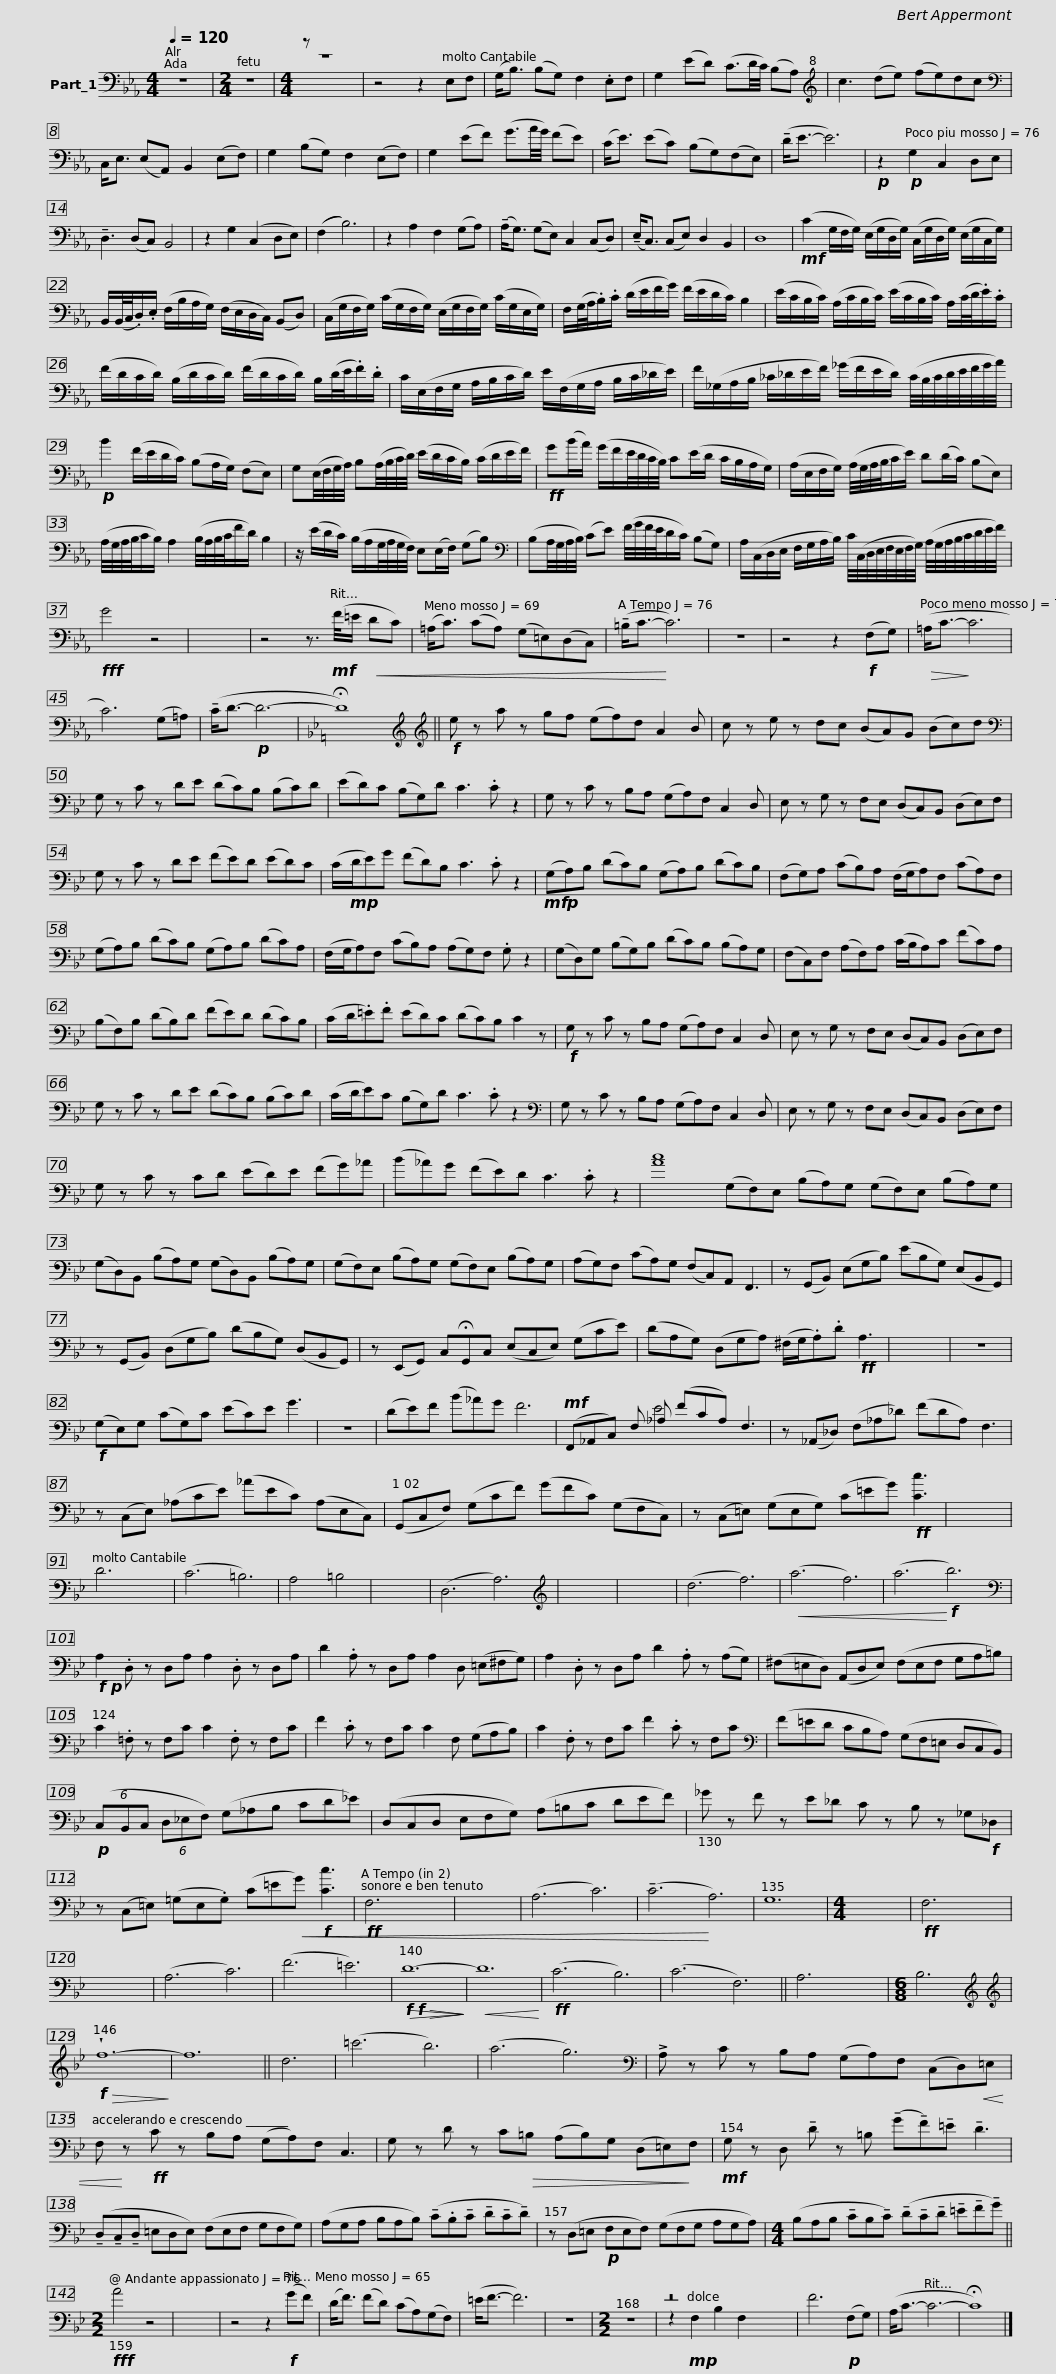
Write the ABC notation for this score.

X:1
%%score ( 1 2 )
L:1/8
Q:1/4=120
M:4/4
I:linebreak $
K:Eb
V:1 bass
V:2 bass
V:1
 z8 |[M:2/4] z4 |[M:4/4] z x7 | z4 z2 E,F, | (G,<B,) (B,G,) F,2 .E,F, | %5
 G,2 (ED) (C3/2D/4C/4) (B,A,) |[K:treble+8] c3 (de) (fe)dc |$[K:bass] C,<E, (E,A,,) B,,2 (E,F,) | G,2 (B,G,) F,2 (E,F,) | G,2 (EF) (G3/2A/4G/4) (FE) | %10
 (C<E) (EC) (B,G,)(F,E,) | (!tenuto!D<E- E6) |$!p! z2!p! G,2 C,2 D,E, | !tenuto!D,3 (D,C,) B,,4 | z2 G,2 (C,2 D,E,) | %15
 ((F,2 B,6)) | z2 A,2 F,2 (G,A,) | (!tenuto!A,<G,) (G,E,) C,2 (C,D,) | (!tenuto!E,<C,) (C,E,) D,2 B,,2 |$ D,8 | %20
!mf! (C2 G,/F,/G,/) (E,/G,/D,/G,/) (C,/G,/D,/G,/) (E,/G,/C,/G,/) | B,,/(B,,/4C,/4.D,/).E,/ (F,/B,/A,/G,/) (F,/E,/D,/C,/) (B,,D,) |$ (C,/G,/F,/G,/) (C/G,/F,/G,/) (E,/G,/F,/G,/) (C/G,/E,/G,/) | F,/(G,/4A,/4.B,/).C/ (D/E/F/G/) (F/E/D/C/) B,2 |$ (E/C/B,/C/) (A,/C/B,/C/) (E/C/B,/C/) A,/(C/4D/4.E/).C/ | %25
 (F/D/C/D/) (B,/D/C/D/) (F/D/C/D/) B,/(D/4E/4.F/).D/ |$ C/(E,/F,/G,/ A,/B,/C/D/) E/(F,/G,/A,/ B,/C/_D/E/) |$ F/(_G,/A,/B,/ _C/_D/E/F/) (_G/F/E/D/) (C/4B,/4C/4D/4E/4F/4G/4A/4) |$!p! B2 (F/E/D/C/) (B,A,/G,/) (F,E,) | G,(E,/4F,/4G,/4A,/4) B,(A,/4B,/4C/4D/4) (E/D/C/B,/) (C/D/E/F/) |$ %30
!ff! G(B/A/) (G/F/E/4D/4C/4B,/4) C(E/D/ C/B,/A,/G,/) | (A,/E,/F,/G,/) (A,/4G,/4A,/4B,/4C/E/) D(D/C/) (B,E,) |$ (A,/4G,/4A,/4B,/4C/B,/) A,2 (B,/4A,/4B,/4C/4F/D/) B,2 | z/ (E/D/C/) (B,/A,/G,/4A,/4G,/4F,/4) E,(E,/F,/) (G,B,) |$[K:bass] (B,A,/4G,/4A,/4B,/4) (CE) (F/4G/4F/4E/4D/C/) (B,G,) | %35
 A,/(C,/D,/E,/ F,/G,/A,/B,/) C/4(C,/4D,/4E,/4F,/4E,/4F,/4G,/4) (A,/4G,/4A,/4B,/4C/4D/4E/4F/4) |$!fff! G4 z4 | x8 | z4 z3/2!mf! (F/4=E/!<(! DC) | (=A,<C) (CA,) (G,=E,)(D,C,) | %40
 (!tenuto!=B,<C-!<)! C6) |$ z8 | z4 z2!f! (F,G,) |!>(! (=A,<C-!>)! C6 | C6) (G,=A,) | %45
 (!tenuto!C<D-!p! D6- |[K:Bb] !fermata!D8) ||$[K:treble][K:treble]!f! e z a z gf (ef)d A2 B | c z e z dc (BA)G (Bc)d |$[K:bass] G, z C z DE (DC)B, (B,C)D | %50
 (ED)C (B,G,)D C3 .C z2 | G, z C z B,A, (G,A,)F, C,2 D, |$ E, z G, z F,E, (D,C,)B,, (D,E,)F, | G, z C z DE (FE)D (ED)C | (C/!mp!D/E)G (FD)B, C3 .C z2 |$ %55
!mf!!p! (G,A,)B, (DC)B, (G,A,)B, (DC)B, | (F,G,)A, (CB,)A, (F,/G,/A,)F, (CA,)F, | (G,A,)B, (DC)B, (G,A,)B, (DC)A, |$ (F,/G,/A,)F, (CB,)A, (A,G,)F, .G, z2 | (G,D,)G, (B,G,)B, (DC)B, (B,A,)G, | %60
 (F,C,)F, (A,F,)A, (C/B,/A,)C (FC)A, |$ (B,F,)B, (DB,)D (FE)D (DC)B, | (C/D/.=E).F (ED)C (DC)B, C2 z |$!f! G, z C z B,A, (G,A,)F, C,2 D, |$ E, z G, z F,E, (D,C,)B,, (D,E,)F, | %65
 G, z C z DE (DC)B, (B,C)D | (C/D/E)C (B,G,)D C3 .C z2 |$[K:bass] G, z C z B,A, (G,A,)F, C,2 D, | E, z G, z F,E, (D,C,)B,, (D,E,)F, | G, z C z CD (ED)E (FG)_A |$ %70
 (B_A)G (FE)D C3 .C z2 | [Ac]8 (G,F,)E, (B,A,)G, (G,F,)E, (B,A,)G, | (G,D,)B,, (B,A,)G, (G,D,)B,, (B,A,)G, |$ (G,F,)E, (B,A,)G, (G,F,)E, (B,A,)G, | (A,G,)F, (CA,)G, (F,C,)A,, F,,3 | %75
 z (G,,B,,) (E,G,B,) (EB,G,) (E,B,,G,,) |$ z (G,,B,,) (D,G,B,) (DB,G,) (D,B,,G,,) |$ z (E,,G,,) C,!fermata!G,,C, (E,C,E,) (G,CE) | (DA,G,) (D,G,A,) (^F,/G,/.A,).D!ff! A,3 | x8 |$ %80
 z8 |!f! (G,E,)G, (CG,)C (EC)E G3 | z8 | (DE)F (B_A)G F6 |$!mf! (F,,_A,,C,) F, _A, (FCA,) F,3 | %85
 z (_A,,_D,) (F,_A,_D) (FDA,) F,3 | z (C,E,) (_A,CE) (_AEC) (A,E,C,) |$ (G,,C,F,) (G,CF) (GFC) (G,F,C,) | z (C,=E,) (G,E,G,) (C=EG)!ff! [Cc]3 | x8 |$ %90
 D6 x2 | (C6 =B,6) | A,4 =B,4 | x8 | (D,6 A,6) | %95
[K:treble] x8 | x8 | (d6 f6) |!<(! (a6 f6) | (a6!<)!!f! b6) |$ %100
[K:bass]!f!!p! A,2 .D, z D,A, A,2 .D, z D,A, | D2 .A, z D,A, A,2 D, (=E,^F,G,) | A,2 .D, z D,A, D2 .A, z (A,G,) |$ (^F,=E,D,) (A,,D,E,) (F,E,F, G,A,=B,) |$ C2 .=F, z F,C C2 .F, z F,C | %105
 F2 .C z F,C C2 F, (G,A,B,) | C2 .F, z F,C F2 .C z F,C |$[K:bass] (F=ED CB,A,) (G,F,=E, D,C,B,,) |!p! (6:4:3(C,B,,C, (6:4:3D,_E,F,) (G,_A,B, CD_E) |$ (D,C,D, E,F,G,) (A,=B,C DEF) |$ %110
 _G z F z E_D C z B, z _G,!f!_D, | z (C,=E,) (=G,E,.G,) (C=E!<(!G)!f! [Cc]3 |!ff! F,6 x2 | x8 | (A,6 C6) | %115
 (!tenuto!C6!<)! A,6) |$ G,12 |[M:4/4] x8 |!ff! F,6 x2 | x8 | %120
 (A,6 C6) | (F6 =E6) |$!f!!f!!>(!!>(! D12-!>)!!>)! |!<(! D12!<)! |!ff! (C6 B,6) | %125
 (C6 F,6) || A,6 x2 |[M:6/8] B,6 |$[K:treble][K:treble]!f!!>(! !wedge!f12-!>)! | f12 || %130
 d6 | (=c'6 b6) | (a6 g6) |$[K:bass] !>!A, z C z B,A, (G,A,)F, (C,D,)!<(!=E, | F,!<)! z!ff! C z B,A, (G,A,)F, C,3 | %135
 G, z D z C!>(!=B, (A,B,)G, (D,=E,)!>)!F, |$!mf! G, z D, !tenuto!D z =B, (!tenuto!G!tenuto!F)!tenuto!=E !tenuto!D3 | (!tenuto!D,!tenuto!C,!tenuto!D, =E,D,E,) (F,E,F, G,F,G,) | (A,G,A, B,A,B,) (!tenuto!C.B,!tenuto!C !tenuto!D!tenuto!C!tenuto!D) |$ z (D,=E,!p! F,E,F,) (G,F,G, A,G,A,) | %140
[M:4/4] (B,A,B, !tenuto!CB,!tenuto!C) (!tenuto!D!tenuto!C!tenuto!D !tenuto!=E!tenuto!F!tenuto!G) ||$[M:2/2]!fff! A4 z4 | x8 | z4 z2!f! (GF) | (D<F) (FD) (CA,)(G,F,) | %145
 (=E<F- F6) | z8 |$[M:2/2] z8 | z16 | F6!p! (F,G,) | %150
 (A,<C- C6- | !fermata!C8) |] %152
V:2
 x8 |[M:2/4] x4 |[M:4/4] z8 | x8 | x8 | %5
 x8 |[K:treble+8] x9 |$[K:bass] x8 | x8 | x8 | %10
 x8 | x8 |$ x8 | x9 | x8 | %15
 x8 | x8 | x8 | x8 |$ x8 | %20
 x19/2 | x8 |$ x8 | x8 |$ x8 | %25
 x8 |$ x8 |$ x8 |$ x8 | x8 |$ %30
 x8 | x8 |$ x8 | x8 |$[K:bass] x8 | %35
 x8 |$ x8 | x8 | x33/4 | x8 | %40
 x8 |$ x8 | x8 | x8 | x8 | %45
 x8 |[K:Bb] x8 ||$[K:treble][K:treble] x12 | x12 |$[K:bass] x12 | %50
 x12 | x12 |$ x12 | x12 | x12 |$ %55
 x12 | x12 | x12 |$ x12 | x12 | %60
 x12 |$ x12 | x12 |$ x12 |$ x12 | %65
 x12 | x12 |$[K:bass] x12 | x12 | x12 |$ %70
 x12 | x20 | x12 |$ x12 | x12 | %75
 x12 |$ x12 |$ x12 | x12 | x8 |$ %80
 x8 | x12 | x8 | x12 |$ x4 E4 x3 | %85
 x12 | x12 |$ x12 | x12 | x8 |$ %90
 x8 | x12 | x8 | x8 | x12 | %95
[K:treble] x8 | x8 | x12 | x12 | x12 |$ %100
[K:bass] x12 | x12 | x12 |$ x12 |$ x12 | %105
 x12 | x12 |$[K:bass] x12 | x10 |$ x12 |$ %110
 x12 | x12 | x8 | x8 | x12 | %115
 x12 |$ x12 |[M:4/4] x8 | x8 | x8 | %120
 x12 | x12 |$ x12 | x12 | x12 | %125
 x12 || x8 |[M:6/8] x6 |$[K:treble][K:treble] x12 | x12 || %130
 x6 | x12 | x12 |$[K:bass] x12 | x12 | %135
 x12 |$ x12 | x12 | x12 |$ x12 | %140
[M:4/4] x12 ||$[M:2/2] x8 | x8 | x8 | x8 | %145
 x8 | x8 |$[M:2/2] x8 | z2!mp! F,2 B,2 F,2 x8 | x8 | %150
 x8 | x8 |] %152
